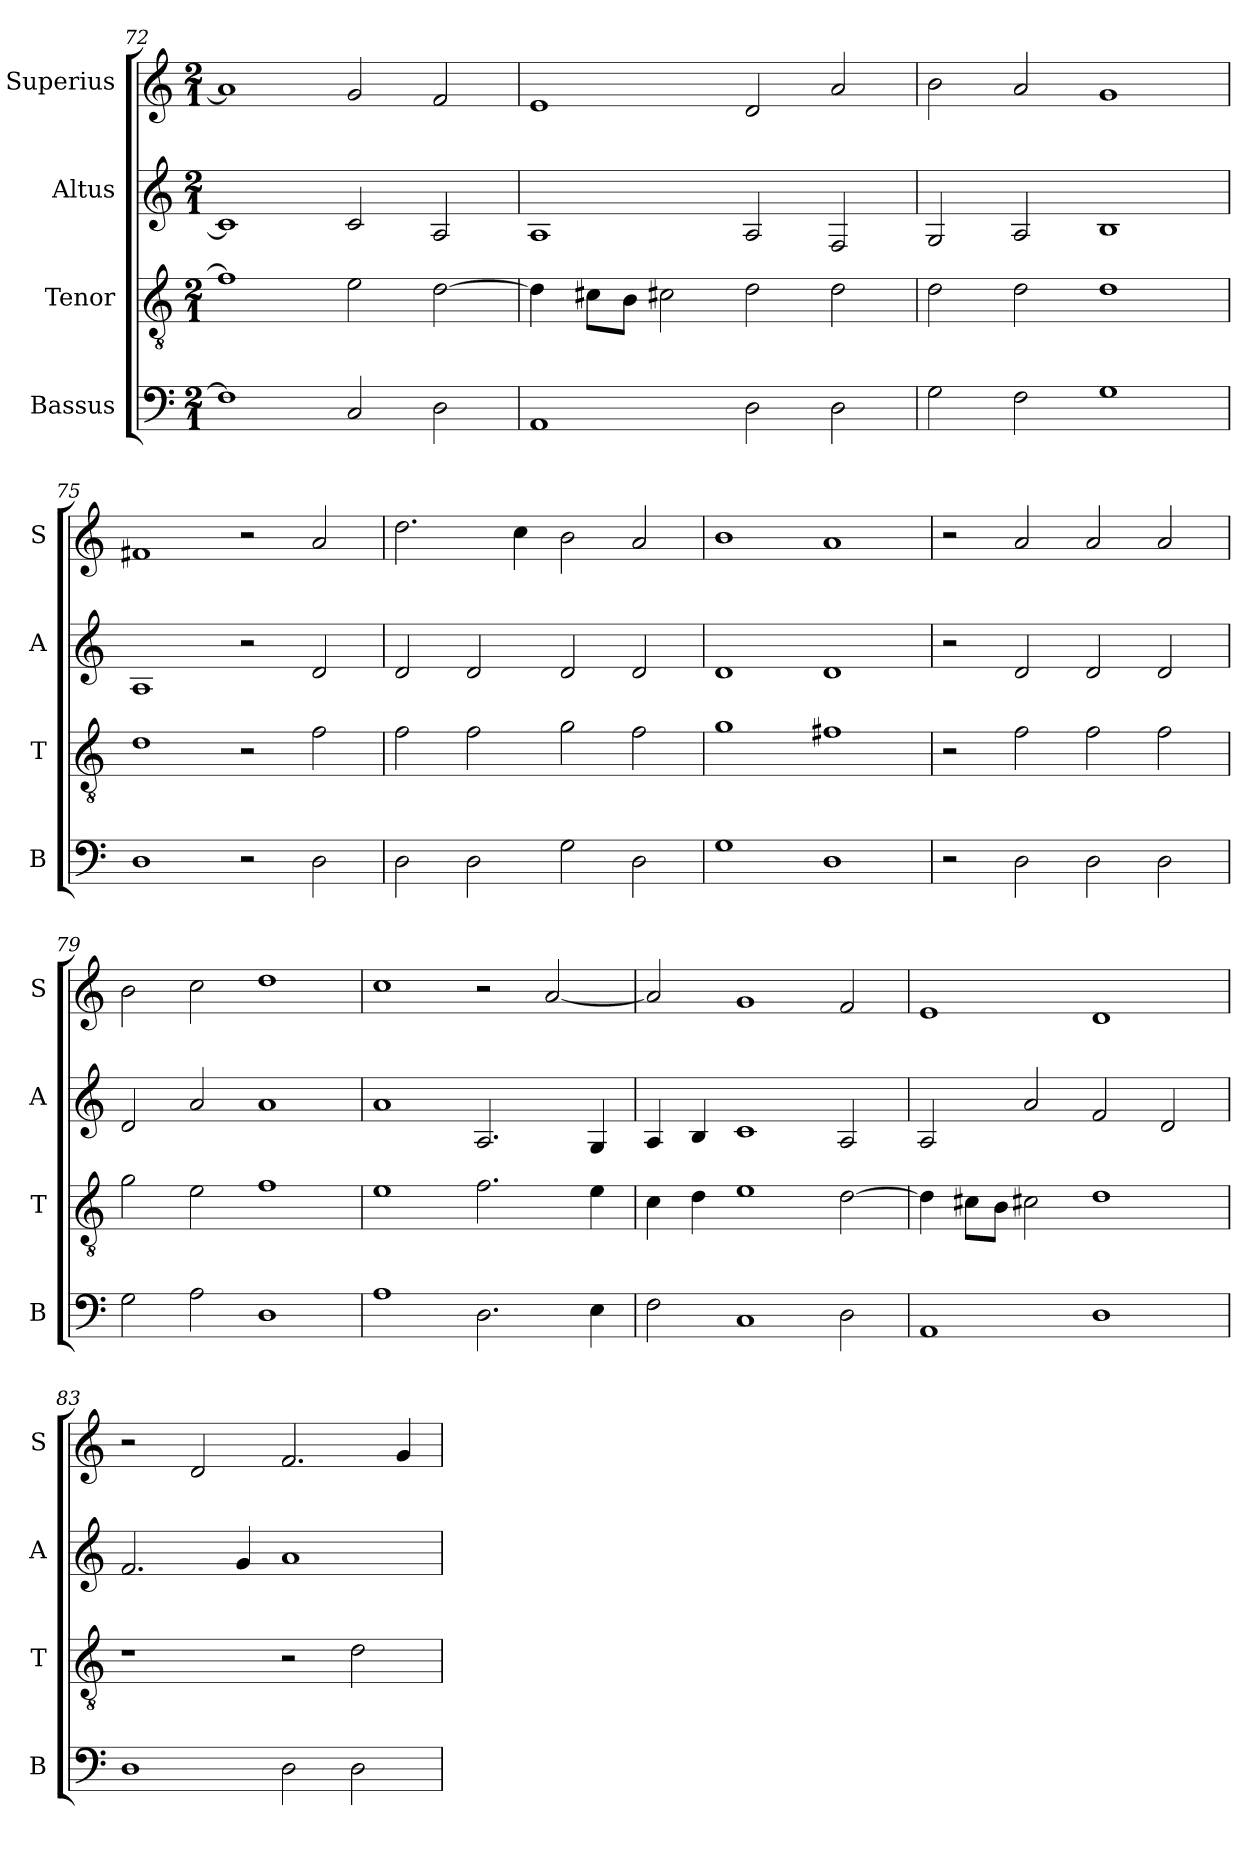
**kern	**kern	**kern	**kern
*part4	*part3	*part2	*part1
*staff4	*staff3	*staff2	*staff1
*I"Bassus	*I"Tenor	*I"Altus	*I"Superius
*I'B	*I'T	*I'A	*I'S
*clefF4	*clefGv2	*clefG2	*clefG2
*k[]	*k[]	*k[]	*k[]
*C:	*C:	*C:	*C:
*M2/1	*M2/1	*M2/1	*M2/1
=72	=72	=72	=72
1F]	1f]	1c]	1a]
2C	2e	2c	2g
2D	[2d	2A	2f
=73	=73	=73	=73
1AA	4d]	1A	1e
.	8c#XL	.	.
.	8BJ	.	.
.	2c#X	.	.
2D	2d	2A	2d
2D	2d	2F	2a
=74	=74	=74	=74
2G	2d	2G	2b
2F	2d	2A	2a
1G	1d	1B	1g
=75	=75	=75	=75
1D	1d	1A	1f#X
2r	2r	2r	2r
2D	2f	2d	2a
=76	=76	=76	=76
2D	2f	2d	2.dd
2D	2f	2d	.
.	.	.	4cc
2G	2g	2d	2b
2D	2f	2d	2a
=77	=77	=77	=77
1G	1g	1d	1b
1D	1f#X	1d	1a
=78	=78	=78	=78
2r	2r	2r	2r
2D	2f	2d	2a
2D	2f	2d	2a
2D	2f	2d	2a
=79	=79	=79	=79
2G	2g	2d	2b
2A	2e	2a	2cc
1D	1f	1a	1dd
=80	=80	=80	=80
1A	1e	1a	1cc
2.D	2.f	2.A	2r
.	.	.	[2a
4E	4e	4G	.
=81	=81	=81	=81
2F	4c	4A	2a]
.	4d	4B	.
1C	1e	1c	1g
2D	[2d	2A	2f
=82	=82	=82	=82
1AA	4d]	2A	1e
.	8c#XL	.	.
.	8BJ	.	.
.	2c#X	2a	.
1D	1d	2f	1d
.	.	2d	.
=83	=83	=83	=83
1D	1r	2.f	2r
.	.	.	2d
.	.	4g	.
2D	2r	1a	2.f
2D	2d	.	.
.	.	.	4g
=	=	=	=
*-	*-	*-	*-
